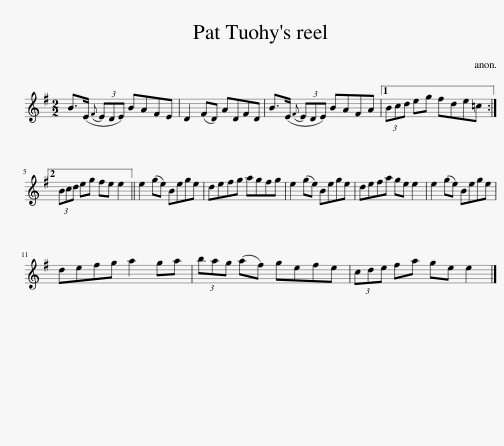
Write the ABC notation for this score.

X:1
L:1/8
M:2/2
I:linebreak $
K:Emin
V:1 treble
V:1
 B>(E{F} (3EDE) BAFE | D2 (FD) ADFD | B>(E{F} (3EDE) BAFA |1 (3Bcd eg fde=c :|2$ (3Bcd eg fe e2 || %5
 e2 (ge) Bege | defg agfg | e2 (ge) Bege | defa ge e2 | e2 (ge) Bege |$ %10
 defg a2 ga | (3bag (af) gefe | (3cde fa ge e2 |] %13
